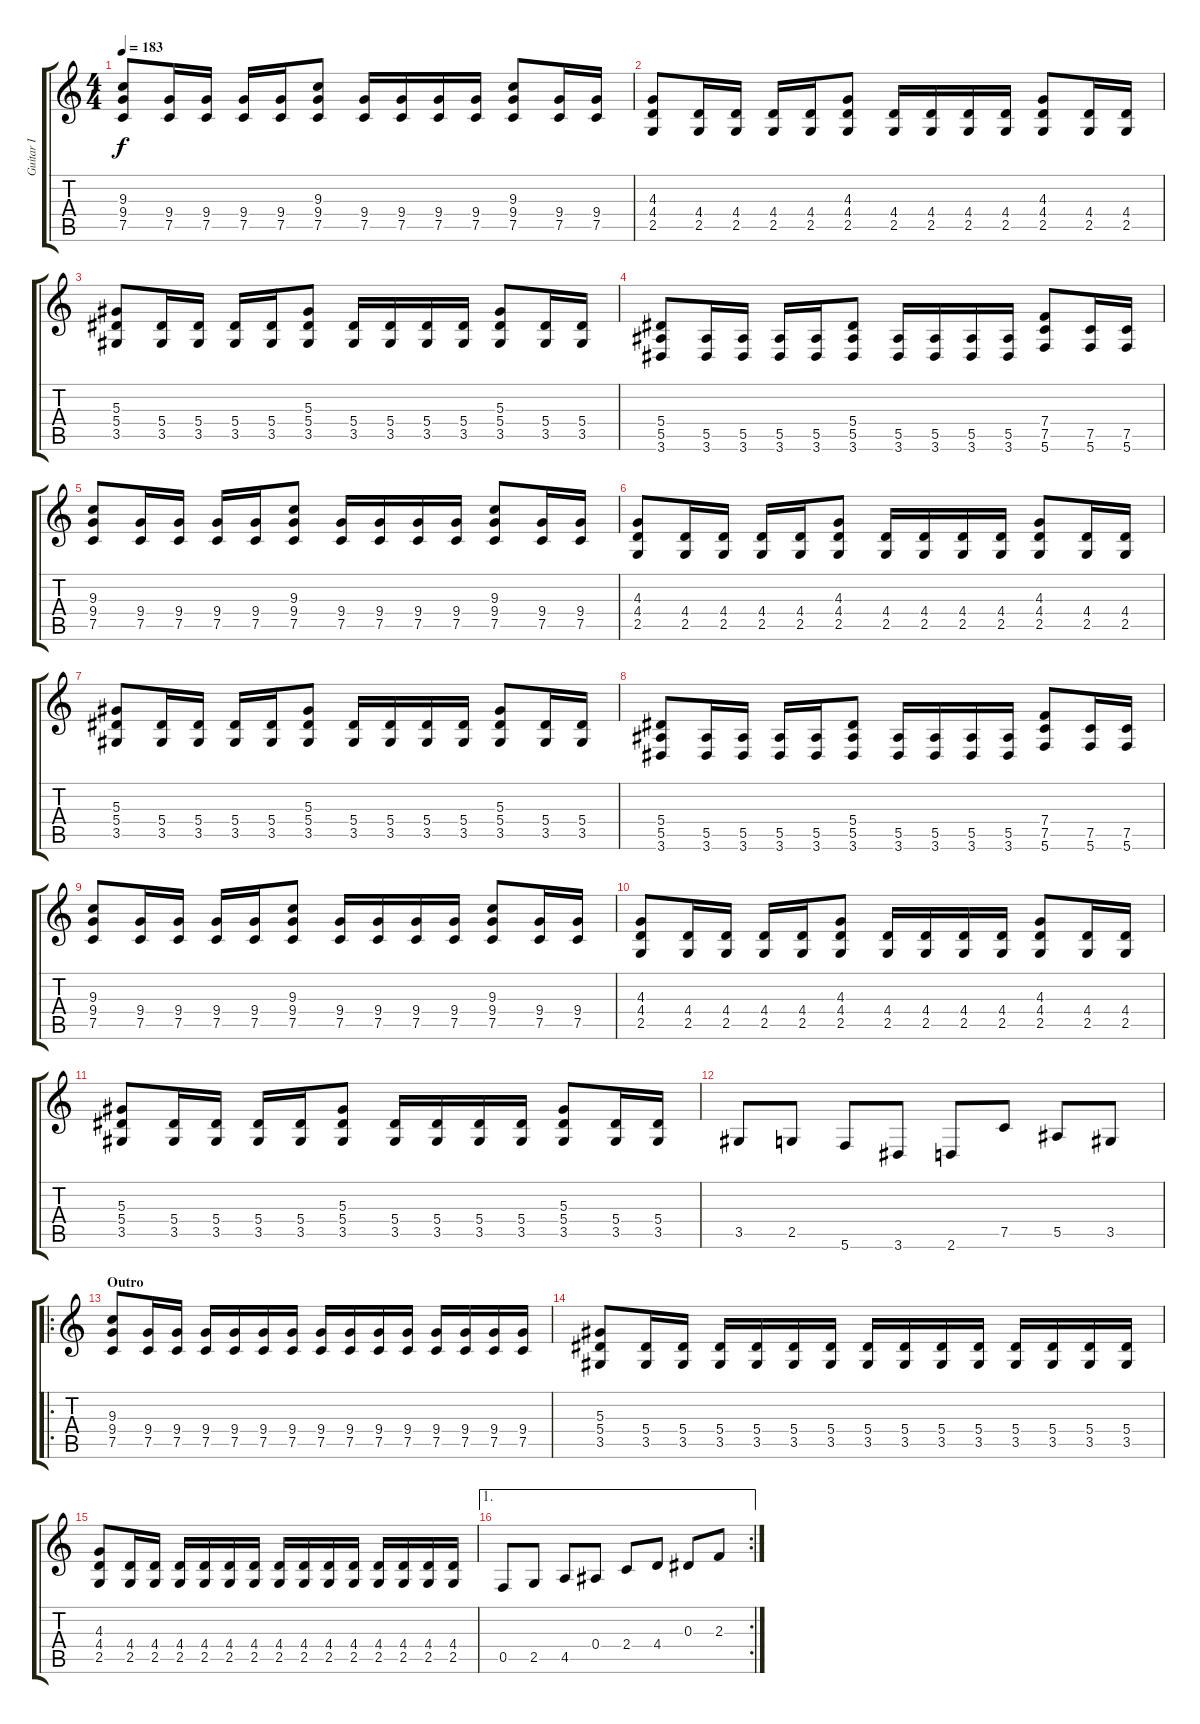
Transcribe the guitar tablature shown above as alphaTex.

\track ("Guitar I" "Guitar I") {instrument distortionguitar}
\staff {score tabs}
\tuning (C4 G3 Eb3 Bb2 F2 C2) {hide}
\ts (4 4)
\tempo 183
\clef g2
\ks c
(9.3 9.4 7.5).8{dy f} (9.4 7.5).16 (9.4 7.5).16 (9.4 7.5).16 (9.4 7.5).16 (9.3 9.4 7.5).8 (9.4 7.5).16 (9.4 7.5).16 (9.4 7.5).16 (9.4 7.5).16 (9.3 9.4 7.5).8 (9.4 7.5).16 (9.4 7.5).16 |
(4.3 4.4 2.5).8 (4.4 2.5).16 (4.4 2.5).16 (4.4 2.5).16 (4.4 2.5).16 (4.3 4.4 2.5).8 (4.4 2.5).16 (4.4 2.5).16 (4.4 2.5).16 (4.4 2.5).16 (4.3 4.4 2.5).8 (4.4 2.5).16 (4.4 2.5).16 |
(5.3 5.4 3.5).8 (5.4 3.5).16 (5.4 3.5).16 (5.4 3.5).16 (5.4 3.5).16 (5.3 5.4 3.5).8 (5.4 3.5).16 (5.4 3.5).16 (5.4 3.5).16 (5.4 3.5).16 (5.3 5.4 3.5).8 (5.4 3.5).16 (5.4 3.5).16 |
(5.4 5.5 3.6).8 (5.5 3.6).16 (5.5 3.6).16 (5.5 3.6).16 (5.5 3.6).16 (5.4 5.5 3.6).8 (5.5 3.6).16 (5.5 3.6).16 (5.5 3.6).16 (5.5 3.6).16 (7.4 7.5 5.6).8 (7.5 5.6).16 (7.5 5.6).16 |
(9.3 9.4 7.5).8 (9.4 7.5).16 (9.4 7.5).16 (9.4 7.5).16 (9.4 7.5).16 (9.3 9.4 7.5).8 (9.4 7.5).16 (9.4 7.5).16 (9.4 7.5).16 (9.4 7.5).16 (9.3 9.4 7.5).8 (9.4 7.5).16 (9.4 7.5).16 |
(4.3 4.4 2.5).8 (4.4 2.5).16 (4.4 2.5).16 (4.4 2.5).16 (4.4 2.5).16 (4.3 4.4 2.5).8 (4.4 2.5).16 (4.4 2.5).16 (4.4 2.5).16 (4.4 2.5).16 (4.3 4.4 2.5).8 (4.4 2.5).16 (4.4 2.5).16 |
(5.3 5.4 3.5).8 (5.4 3.5).16 (5.4 3.5).16 (5.4 3.5).16 (5.4 3.5).16 (5.3 5.4 3.5).8 (5.4 3.5).16 (5.4 3.5).16 (5.4 3.5).16 (5.4 3.5).16 (5.3 5.4 3.5).8 (5.4 3.5).16 (5.4 3.5).16 |
(5.4 5.5 3.6).8 (5.5 3.6).16 (5.5 3.6).16 (5.5 3.6).16 (5.5 3.6).16 (5.4 5.5 3.6).8 (5.5 3.6).16 (5.5 3.6).16 (5.5 3.6).16 (5.5 3.6).16 (7.4 7.5 5.6).8 (7.5 5.6).16 (7.5 5.6).16 |
(9.3 9.4 7.5).8 (9.4 7.5).16 (9.4 7.5).16 (9.4 7.5).16 (9.4 7.5).16 (9.3 9.4 7.5).8 (9.4 7.5).16 (9.4 7.5).16 (9.4 7.5).16 (9.4 7.5).16 (9.3 9.4 7.5).8 (9.4 7.5).16 (9.4 7.5).16 |
(4.3 4.4 2.5).8 (4.4 2.5).16 (4.4 2.5).16 (4.4 2.5).16 (4.4 2.5).16 (4.3 4.4 2.5).8 (4.4 2.5).16 (4.4 2.5).16 (4.4 2.5).16 (4.4 2.5).16 (4.3 4.4 2.5).8 (4.4 2.5).16 (4.4 2.5).16 |
(5.3 5.4 3.5).8 (5.4 3.5).16 (5.4 3.5).16 (5.4 3.5).16 (5.4 3.5).16 (5.3 5.4 3.5).8 (5.4 3.5).16 (5.4 3.5).16 (5.4 3.5).16 (5.4 3.5).16 (5.3 5.4 3.5).8 (5.4 3.5).16 (5.4 3.5).16 |
3.5.8 2.5.8 5.6.8 3.6.8 2.6.8 7.5.8 5.5.8 3.5.8 |
\ro
\section ("" "Outro")
(9.3 9.4 7.5).8 (9.4 7.5).16 (9.4 7.5).16 (9.4 7.5).16 (9.4 7.5).16 (9.4 7.5).16 (9.4 7.5).16 (9.4 7.5).16 (9.4 7.5).16 (9.4 7.5).16 (9.4 7.5).16 (9.4 7.5).16 (9.4 7.5).16 (9.4 7.5).16 (9.4 7.5).16 |
(5.3 5.4 3.5).8 (5.4 3.5).16 (5.4 3.5).16 (5.4 3.5).16 (5.4 3.5).16 (5.4 3.5).16 (5.4 3.5).16 (5.4 3.5).16 (5.4 3.5).16 (5.4 3.5).16 (5.4 3.5).16 (5.4 3.5).16 (5.4 3.5).16 (5.4 3.5).16 (5.4 3.5).16 |
(4.3 4.4 2.5).8 (4.4 2.5).16 (4.4 2.5).16 (4.4 2.5).16 (4.4 2.5).16 (4.4 2.5).16 (4.4 2.5).16 (4.4 2.5).16 (4.4 2.5).16 (4.4 2.5).16 (4.4 2.5).16 (4.4 2.5).16 (4.4 2.5).16 (4.4 2.5).16 (4.4 2.5).16 |
\ae 1
\rc 2
0.5.8 2.5.8 4.5.8 0.4.8 2.4.8 4.4.8 0.3.8 2.3.8
